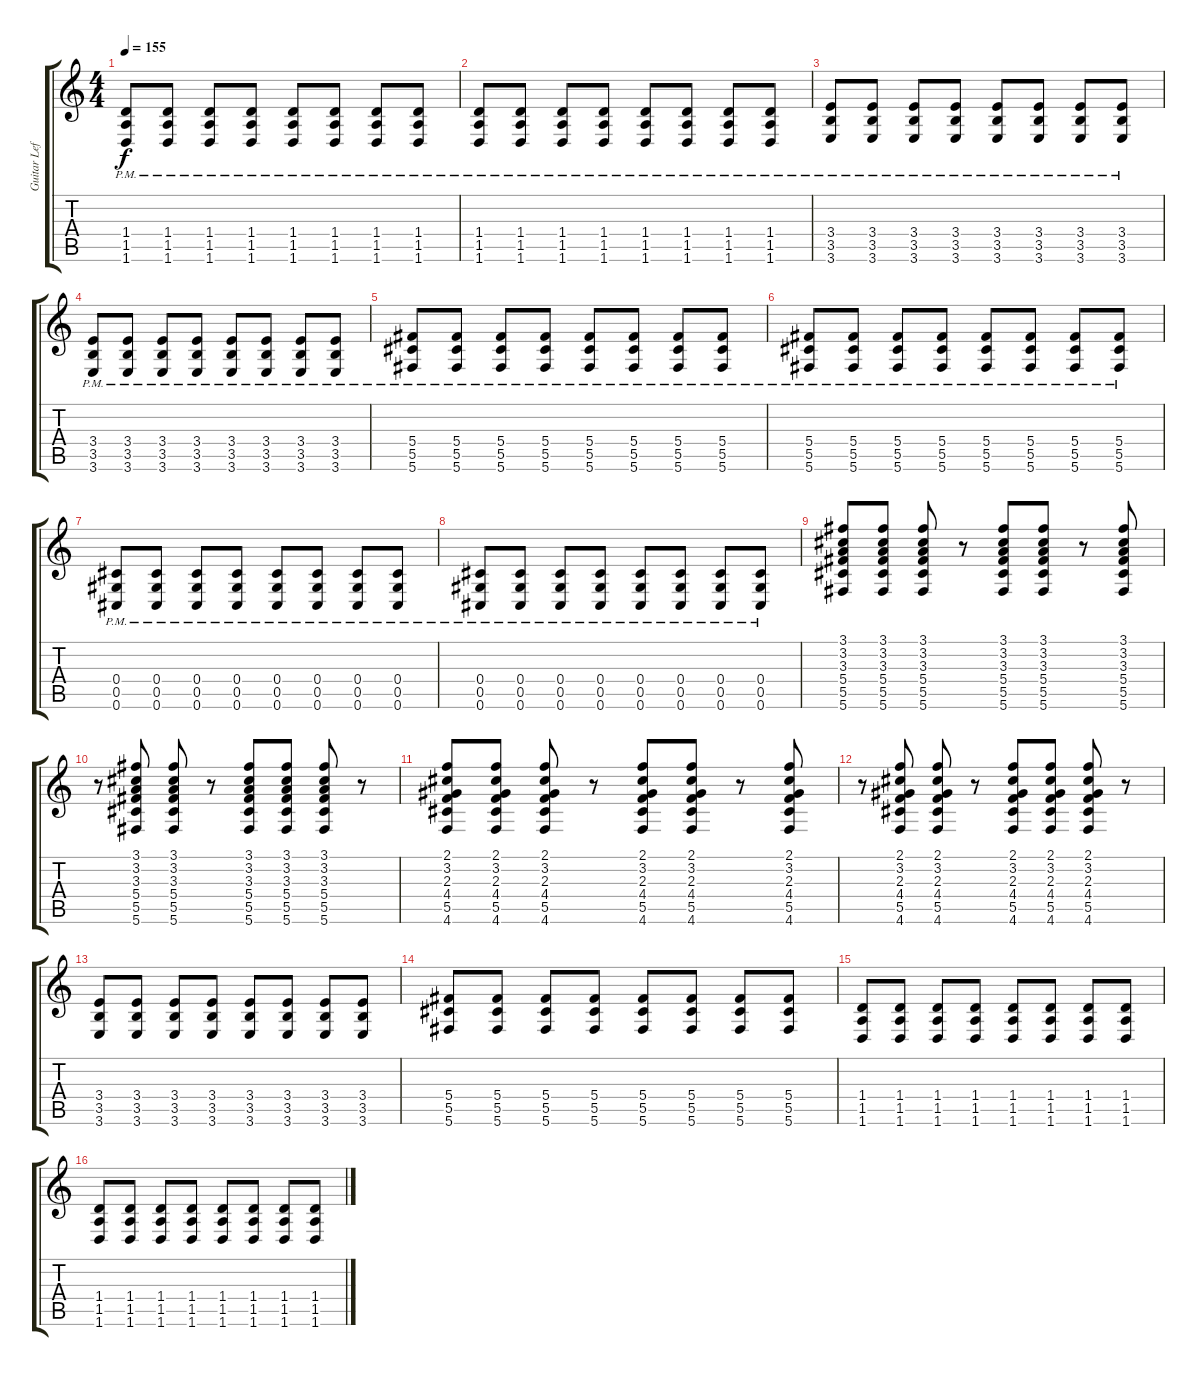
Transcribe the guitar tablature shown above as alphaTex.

\track ("Guitar Left" "Guitar Lef") {instrument acousticguitarsteel}
\staff {score tabs}
\tuning (Eb4 Bb3 Gb3 Db3 Ab2 Db2) {hide}
\ts (4 4)
\tempo 155
\clef g2
\ks c
(1.4{pm} 1.5{pm} 1.6{pm}).8{dy f} (1.4{pm} 1.5{pm} 1.6{pm}).8 (1.4{pm} 1.5{pm} 1.6{pm}).8 (1.4{pm} 1.5{pm} 1.6{pm}).8 (1.4{pm} 1.5{pm} 1.6{pm}).8 (1.4{pm} 1.5{pm} 1.6{pm}).8 (1.4{pm} 1.5{pm} 1.6{pm}).8 (1.4{pm} 1.5{pm} 1.6{pm}).8 |
(1.4{pm} 1.5{pm} 1.6{pm}).8 (1.4{pm} 1.5{pm} 1.6{pm}).8 (1.4{pm} 1.5{pm} 1.6{pm}).8 (1.4{pm} 1.5{pm} 1.6{pm}).8 (1.4{pm} 1.5{pm} 1.6{pm}).8 (1.4{pm} 1.5{pm} 1.6{pm}).8 (1.4{pm} 1.5{pm} 1.6{pm}).8 (1.4{pm} 1.5{pm} 1.6{pm}).8 |
(3.4{pm} 3.5{pm} 3.6{pm}).8 (3.4{pm} 3.5{pm} 3.6{pm}).8 (3.4{pm} 3.5{pm} 3.6{pm}).8 (3.4{pm} 3.5{pm} 3.6{pm}).8 (3.4{pm} 3.5{pm} 3.6{pm}).8 (3.4{pm} 3.5{pm} 3.6{pm}).8 (3.4{pm} 3.5{pm} 3.6{pm}).8 (3.4{pm} 3.5{pm} 3.6{pm}).8 |
(3.4{pm} 3.5{pm} 3.6{pm}).8 (3.4{pm} 3.5{pm} 3.6{pm}).8 (3.4{pm} 3.5{pm} 3.6{pm}).8 (3.4{pm} 3.5{pm} 3.6{pm}).8 (3.4{pm} 3.5{pm} 3.6{pm}).8 (3.4{pm} 3.5{pm} 3.6{pm}).8 (3.4{pm} 3.5{pm} 3.6{pm}).8 (3.4{pm} 3.5{pm} 3.6{pm}).8 |
(5.4{pm} 5.5{pm} 5.6{pm}).8 (5.4{pm} 5.5{pm} 5.6{pm}).8 (5.4{pm} 5.5{pm} 5.6{pm}).8 (5.4{pm} 5.5{pm} 5.6{pm}).8 (5.4{pm} 5.5{pm} 5.6{pm}).8 (5.4{pm} 5.5{pm} 5.6{pm}).8 (5.4{pm} 5.5{pm} 5.6{pm}).8 (5.4{pm} 5.5{pm} 5.6{pm}).8 |
(5.4{pm} 5.5{pm} 5.6{pm}).8 (5.4{pm} 5.5{pm} 5.6{pm}).8 (5.4{pm} 5.5{pm} 5.6{pm}).8 (5.4{pm} 5.5{pm} 5.6{pm}).8 (5.4{pm} 5.5{pm} 5.6{pm}).8 (5.4{pm} 5.5{pm} 5.6{pm}).8 (5.4{pm} 5.5{pm} 5.6{pm}).8 (5.4{pm} 5.5{pm} 5.6{pm}).8 |
(0.4{pm} 0.5{pm} 0.6{pm}).8 (0.4{pm} 0.5{pm} 0.6{pm}).8 (0.4{pm} 0.5{pm} 0.6{pm}).8 (0.4{pm} 0.5{pm} 0.6{pm}).8 (0.4{pm} 0.5{pm} 0.6{pm}).8 (0.4{pm} 0.5{pm} 0.6{pm}).8 (0.4{pm} 0.5{pm} 0.6{pm}).8 (0.4{pm} 0.5{pm} 0.6{pm}).8 |
(0.4{pm} 0.5{pm} 0.6{pm}).8 (0.4{pm} 0.5{pm} 0.6{pm}).8 (0.4{pm} 0.5{pm} 0.6{pm}).8 (0.4{pm} 0.5{pm} 0.6{pm}).8 (0.4{pm} 0.5{pm} 0.6{pm}).8 (0.4{pm} 0.5{pm} 0.6{pm}).8 (0.4{pm} 0.5{pm} 0.6{pm}).8 (0.4{pm} 0.5{pm} 0.6{pm}).8 |
(3.1 3.2 3.3 5.4 5.5 5.6).8{instrument distortionguitar} (3.1 3.2 3.3 5.4 5.5 5.6).8 (3.1 3.2 3.3 5.4 5.5 5.6).8 r.8 (3.1 3.2 3.3 5.4 5.5 5.6).8 (3.1 3.2 3.3 5.4 5.5 5.6).8 r.8 (3.1 3.2 3.3 5.4 5.5 5.6).8 |
r.8 (3.1 3.2 3.3 5.4 5.5 5.6).8 (3.1 3.2 3.3 5.4 5.5 5.6).8 r.8 (3.1 3.2 3.3 5.4 5.5 5.6).8 (3.1 3.2 3.3 5.4 5.5 5.6).8 (3.1 3.2 3.3 5.4 5.5 5.6).8 r.8 |
(2.1 3.2 2.3 4.4 5.5 4.6).8 (2.1 3.2 2.3 4.4 5.5 4.6).8 (2.1 3.2 2.3 4.4 5.5 4.6).8 r.8 (2.1 3.2 2.3 4.4 5.5 4.6).8 (2.1 3.2 2.3 4.4 5.5 4.6).8 r.8 (2.1 3.2 2.3 4.4 5.5 4.6).8 |
r.8 (2.1 3.2 2.3 4.4 5.5 4.6).8 (2.1 3.2 2.3 4.4 5.5 4.6).8 r.8 (2.1 3.2 2.3 4.4 5.5 4.6).8 (2.1 3.2 2.3 4.4 5.5 4.6).8 (2.1 3.2 2.3 4.4 5.5 4.6).8 r.8 |
(3.4 3.5 3.6).8 (3.4 3.5 3.6).8 (3.4 3.5 3.6).8 (3.4 3.5 3.6).8 (3.4 3.5 3.6).8 (3.4 3.5 3.6).8 (3.4 3.5 3.6).8 (3.4 3.5 3.6).8 |
(5.4 5.5 5.6).8 (5.4 5.5 5.6).8 (5.4 5.5 5.6).8 (5.4 5.5 5.6).8 (5.4 5.5 5.6).8 (5.4 5.5 5.6).8 (5.4 5.5 5.6).8 (5.4 5.5 5.6).8 |
(1.4 1.5 1.6).8 (1.4 1.5 1.6).8 (1.4 1.5 1.6).8 (1.4 1.5 1.6).8 (1.4 1.5 1.6).8 (1.4 1.5 1.6).8 (1.4 1.5 1.6).8 (1.4 1.5 1.6).8 |
(1.4 1.5 1.6).8 (1.4 1.5 1.6).8 (1.4 1.5 1.6).8 (1.4 1.5 1.6).8 (1.4 1.5 1.6).8 (1.4 1.5 1.6).8 (1.4 1.5 1.6).8 (1.4 1.5 1.6).8
